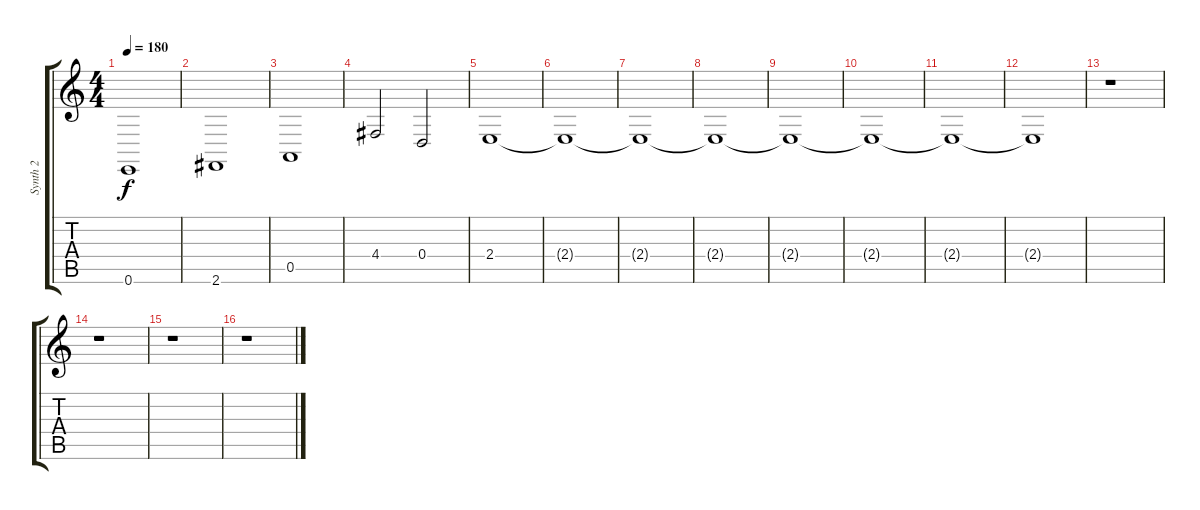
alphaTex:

\track ("Synth 2" "Synth 2") {instrument pad3polysynth}
\staff {score tabs}
\tuning (E4 B3 G3 D3 A2 E2) {hide}
\ts (4 4)
\tempo 180
\clef g2
\ks c
0.6.1{dy f} |
2.6.1 |
0.5.1 |
4.4.2 0.4.2 |
2.4.1 |
2.4{t}.1 |
2.4{t}.1 |
2.4{t}.1 |
2.4{t}.1 |
2.4{t}.1 |
2.4{t}.1 |
2.4{t}.1 |
r.1 |
r.1 |
r.1 |
r.1
